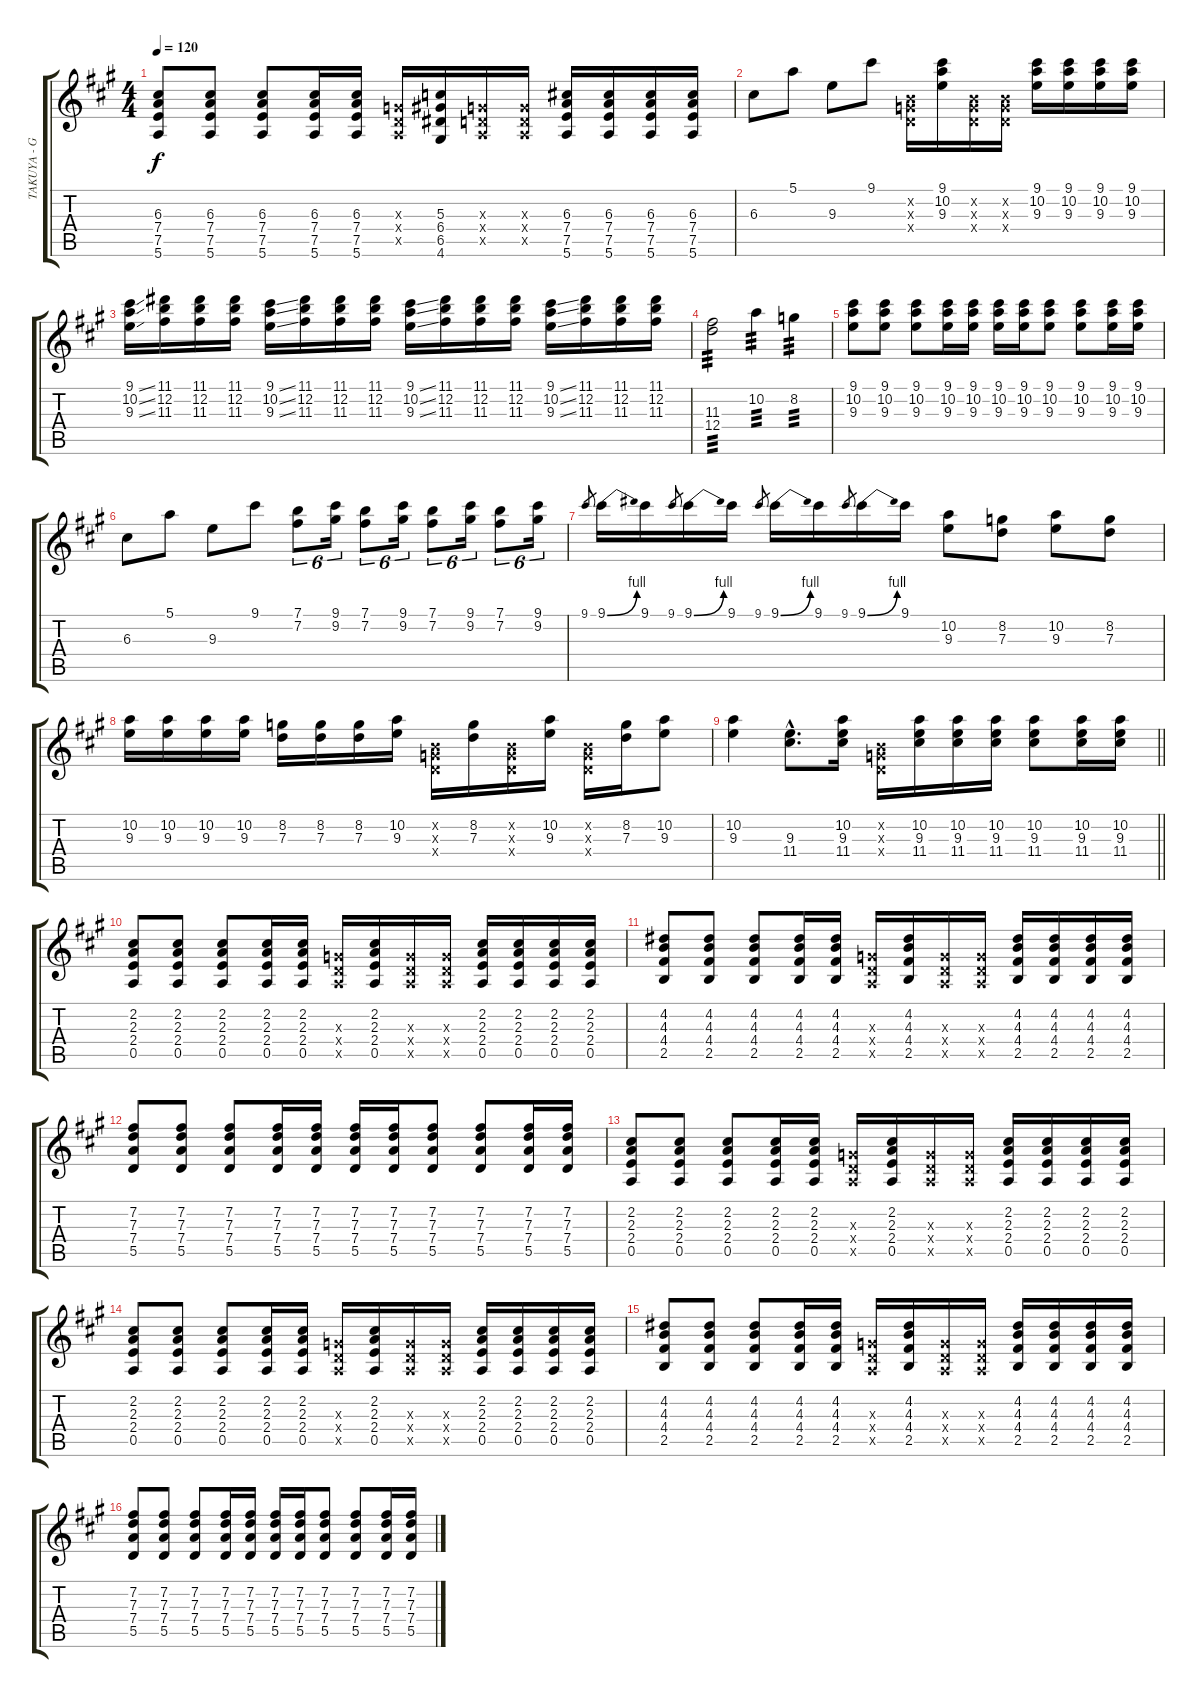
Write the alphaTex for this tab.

\track ("TAKUYA - Guitar 2" "TAKUYA - G") {instrument overdrivenguitar}
\staff {score tabs}
\tuning (E4 B3 G3 D3 A2 E2) {hide}
\ts (4 4)
\tempo 120
\clef g2
\ks a
(6.3 7.4 7.5 5.6).8{dy f} (6.3 7.4 7.5 5.6).8 (6.3 7.4 7.5 5.6).8 (6.3 7.4 7.5 5.6).16 (6.3 7.4 7.5 5.6).16 (0.3{x} 0.4{x} 0.5{x}).16 (5.3 6.4 6.5 4.6).16 (0.3{x} 0.4{x} 0.5{x}).16 (0.3{x} 0.4{x} 0.5{x}).16 (6.3 7.4 7.5 5.6).16 (6.3 7.4 7.5 5.6).16 (6.3 7.4 7.5 5.6).16 (6.3 7.4 7.5 5.6).16 |
6.3.8 5.1.8 9.3.8 9.1.8 (0.2{x} 0.3{x} 0.4{x}).16 (9.1 10.2 9.3).16 (0.2{x} 0.3{x} 0.4{x}).16 (0.2{x} 0.3{x} 0.4{x}).16 (9.1 10.2 9.3).16 (9.1 10.2 9.3).16 (9.1 10.2 9.3).16 (9.1 10.2 9.3).16 |
(9.1{ss} 10.2{ss} 9.3{ss}).16 (11.1 12.2 11.3).16 (11.1 12.2 11.3).16 (11.1 12.2 11.3).16 (9.1{ss} 10.2{ss} 9.3{ss}).16 (11.1 12.2 11.3).16 (11.1 12.2 11.3).16 (11.1 12.2 11.3).16 (9.1{ss} 10.2{ss} 9.3{ss}).16 (11.1 12.2 11.3).16 (11.1 12.2 11.3).16 (11.1 12.2 11.3).16 (9.1{ss} 10.2{ss} 9.3{ss}).16 (11.1 12.2 11.3).16 (11.1 12.2 11.3).16 (11.1 12.2 11.3).16 |
(11.3 12.4).2{tp 3} 10.2.4{tp 3} 8.2.4{tp 3} |
(9.1 10.2 9.3).8 (9.1 10.2 9.3).8 (9.1 10.2 9.3).8 (9.1 10.2 9.3).16 (9.1 10.2 9.3).16 (9.1 10.2 9.3).16 (9.1 10.2 9.3).16 (9.1 10.2 9.3).8 (9.1 10.2 9.3).8 (9.1 10.2 9.3).16 (9.1 10.2 9.3).16 |
6.3.8 5.1.8 9.3.8 9.1.8 (7.1 7.2).8{tu (6 4)} (9.1 9.2).16{tu (6 4)} (7.1 7.2).8{tu (6 4)} (9.1 9.2).16{tu (6 4)} (7.1 7.2).8{tu (6 4)} (9.1 9.2).16{tu (6 4)} (7.1 7.2).8{tu (6 4)} (9.1 9.2).16{tu (6 4)} |
9.1.8{gr} 9.1{be (bend 0 0 60 4)}.16 9.1.16 9.1.8{gr} 9.1{be (bend 0 0 60 4)}.16 9.1.16 9.1.8{gr} 9.1{be (bend 0 0 60 4)}.16 9.1.16 9.1.8{gr} 9.1{be (bend 0 0 60 4)}.16 9.1.16 (10.2 9.3).8 (8.2 7.3).8 (10.2 9.3).8 (8.2 7.3).8 |
(10.2 9.3).16 (10.2 9.3).16 (10.2 9.3).16 (10.2 9.3).16 (8.2 7.3).16 (8.2 7.3).16 (8.2 7.3).16 (10.2 9.3).16 (0.2{x} 0.3{x} 0.4{x}).16 (8.2 7.3).16 (0.2{x} 0.3{x} 0.4{x}).16 (10.2 9.3).16 (0.2{x} 0.3{x} 0.4{x}).16 (8.2 7.3).16 (10.2 9.3).8 |
\barLineRight lightlight
(10.2 9.3).4 (9.3{hac} 11.4{hac}).8{d} (10.2 9.3 11.4).16 (0.2{x} 0.3{x} 0.4{x}).16 (10.2 9.3 11.4).16 (10.2 9.3 11.4).16 (10.2 9.3 11.4).16 (10.2 9.3 11.4).8 (10.2 9.3 11.4).16 (10.2 9.3 11.4).16 |
(2.2 2.3 2.4 0.5).8 (2.2 2.3 2.4 0.5).8 (2.2 2.3 2.4 0.5).8 (2.2 2.3 2.4 0.5).16 (2.2 2.3 2.4 0.5).16 (0.3{x} 0.4{x} 0.5{x}).16 (2.2 2.3 2.4 0.5).16 (0.3{x} 0.4{x} 0.5{x}).16 (0.3{x} 0.4{x} 0.5{x}).16 (2.2 2.3 2.4 0.5).16 (2.2 2.3 2.4 0.5).16 (2.2 2.3 2.4 0.5).16 (2.2 2.3 2.4 0.5).16 |
(4.2 4.3 4.4 2.5).8 (4.2 4.3 4.4 2.5).8 (4.2 4.3 4.4 2.5).8 (4.2 4.3 4.4 2.5).16 (4.2 4.3 4.4 2.5).16 (0.3{x} 0.4{x} 0.5{x}).16 (4.2 4.3 4.4 2.5).16 (0.3{x} 0.4{x} 0.5{x}).16 (0.3{x} 0.4{x} 0.5{x}).16 (4.2 4.3 4.4 2.5).16 (4.2 4.3 4.4 2.5).16 (4.2 4.3 4.4 2.5).16 (4.2 4.3 4.4 2.5).16 |
(7.2 7.3 7.4 5.5).8 (7.2 7.3 7.4 5.5).8 (7.2 7.3 7.4 5.5).8 (7.2 7.3 7.4 5.5).16 (7.2 7.3 7.4 5.5).16 (7.2 7.3 7.4 5.5).16 (7.2 7.3 7.4 5.5).16 (7.2 7.3 7.4 5.5).8 (7.2 7.3 7.4 5.5).8 (7.2 7.3 7.4 5.5).16 (7.2 7.3 7.4 5.5).16 |
(2.2 2.3 2.4 0.5).8 (2.2 2.3 2.4 0.5).8 (2.2 2.3 2.4 0.5).8 (2.2 2.3 2.4 0.5).16 (2.2 2.3 2.4 0.5).16 (0.3{x} 0.4{x} 0.5{x}).16 (2.2 2.3 2.4 0.5).16 (0.3{x} 0.4{x} 0.5{x}).16 (0.3{x} 0.4{x} 0.5{x}).16 (2.2 2.3 2.4 0.5).16 (2.2 2.3 2.4 0.5).16 (2.2 2.3 2.4 0.5).16 (2.2 2.3 2.4 0.5).16 |
(2.2 2.3 2.4 0.5).8 (2.2 2.3 2.4 0.5).8 (2.2 2.3 2.4 0.5).8 (2.2 2.3 2.4 0.5).16 (2.2 2.3 2.4 0.5).16 (0.3{x} 0.4{x} 0.5{x}).16 (2.2 2.3 2.4 0.5).16 (0.3{x} 0.4{x} 0.5{x}).16 (0.3{x} 0.4{x} 0.5{x}).16 (2.2 2.3 2.4 0.5).16 (2.2 2.3 2.4 0.5).16 (2.2 2.3 2.4 0.5).16 (2.2 2.3 2.4 0.5).16 |
(4.2 4.3 4.4 2.5).8 (4.2 4.3 4.4 2.5).8 (4.2 4.3 4.4 2.5).8 (4.2 4.3 4.4 2.5).16 (4.2 4.3 4.4 2.5).16 (0.3{x} 0.4{x} 0.5{x}).16 (4.2 4.3 4.4 2.5).16 (0.3{x} 0.4{x} 0.5{x}).16 (0.3{x} 0.4{x} 0.5{x}).16 (4.2 4.3 4.4 2.5).16 (4.2 4.3 4.4 2.5).16 (4.2 4.3 4.4 2.5).16 (4.2 4.3 4.4 2.5).16 |
(7.2 7.3 7.4 5.5).8 (7.2 7.3 7.4 5.5).8 (7.2 7.3 7.4 5.5).8 (7.2 7.3 7.4 5.5).16 (7.2 7.3 7.4 5.5).16 (7.2 7.3 7.4 5.5).16 (7.2 7.3 7.4 5.5).16 (7.2 7.3 7.4 5.5).8 (7.2 7.3 7.4 5.5).8 (7.2 7.3 7.4 5.5).16 (7.2 7.3 7.4 5.5).16
